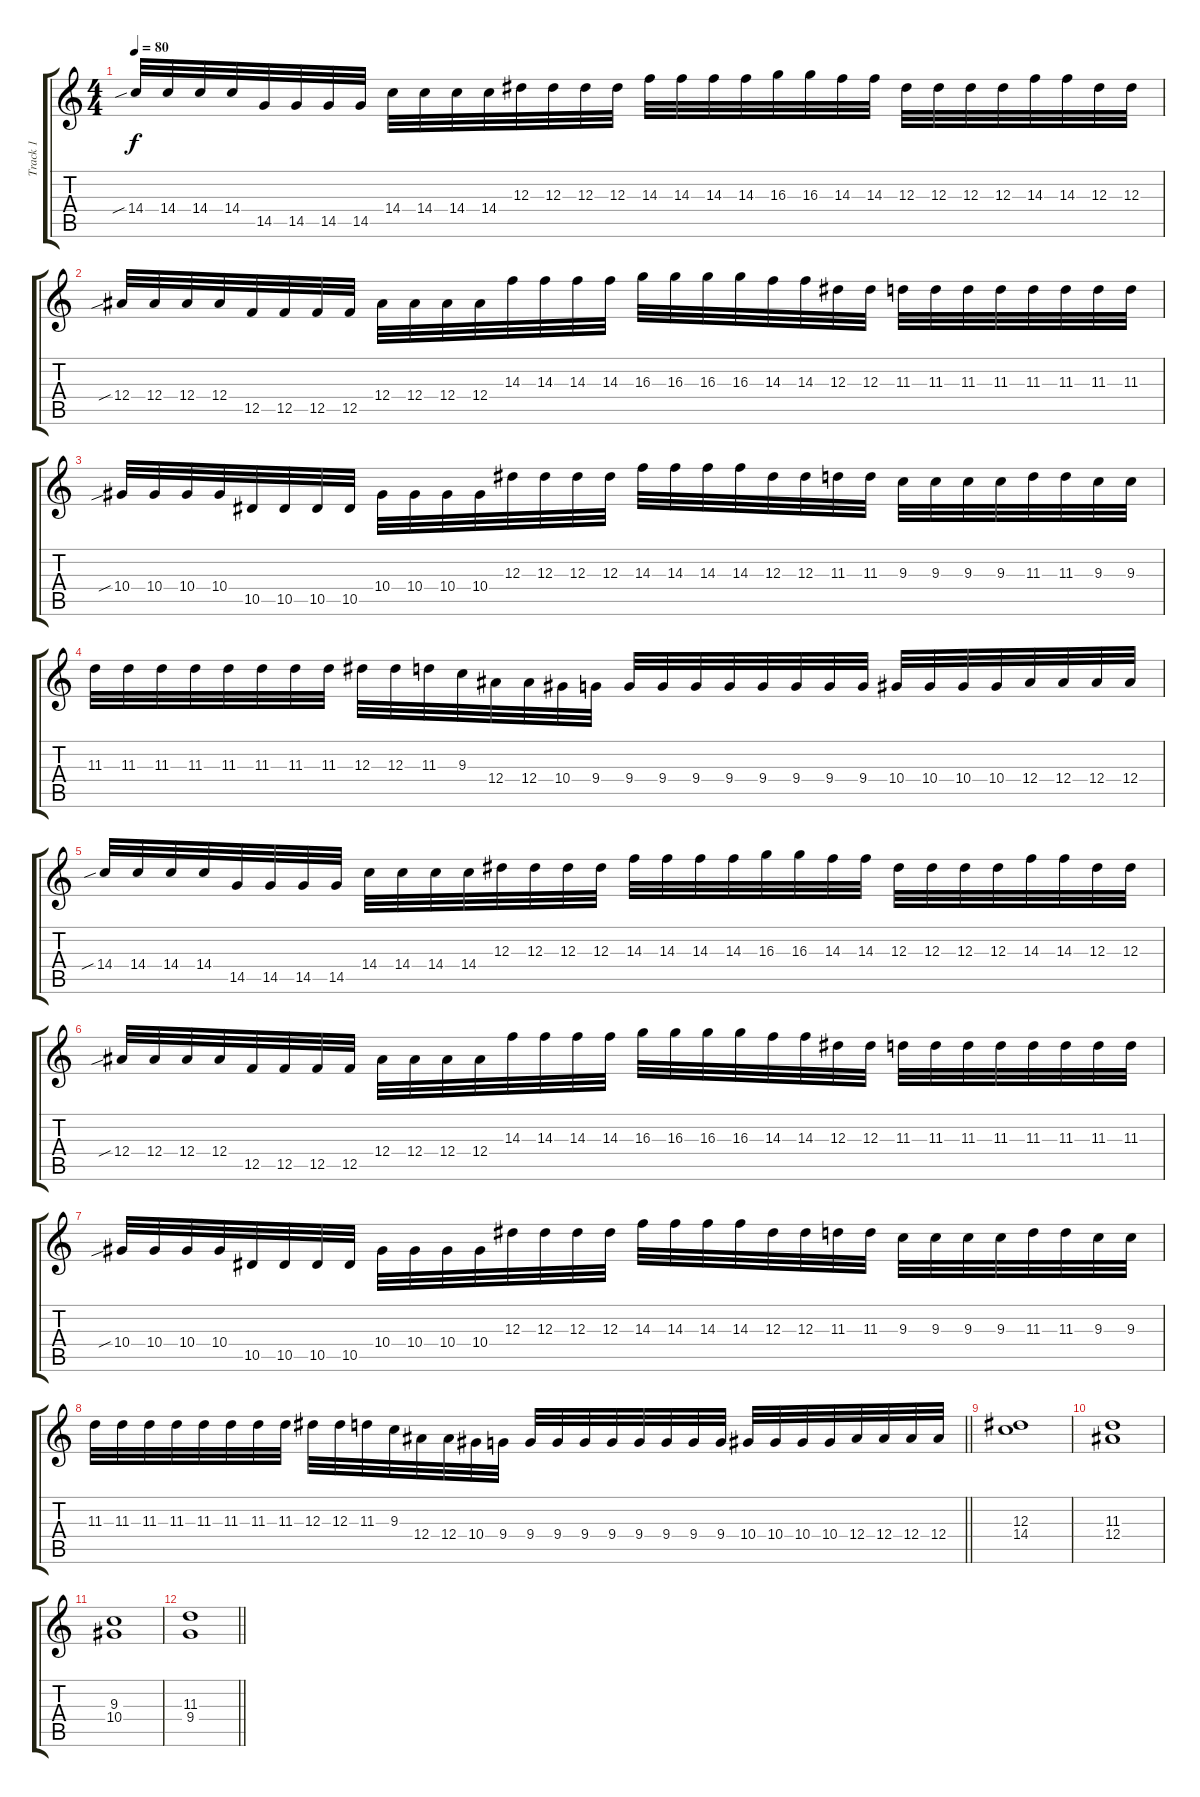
\track ("Track 1" "Track 1") {instrument distortionguitar}
\staff {score tabs}
\tuning (C4 G3 Eb3 Bb2 F2 C2) {hide}
\ts (4 4)
\tempo 80
\clef g2
\ks c
14.4{sib}.32{dy f} 14.4.32 14.4.32 14.4.32 14.5.32 14.5.32 14.5.32 14.5.32 14.4.32 14.4.32 14.4.32 14.4.32 12.3.32 12.3.32 12.3.32 12.3.32 14.3.32 14.3.32 14.3.32 14.3.32 16.3.32 16.3.32 14.3.32 14.3.32 12.3.32 12.3.32 12.3.32 12.3.32 14.3.32 14.3.32 12.3.32 12.3.32 |
12.4{sib}.32 12.4.32 12.4.32 12.4.32 12.5.32 12.5.32 12.5.32 12.5.32 12.4.32 12.4.32 12.4.32 12.4.32 14.3.32 14.3.32 14.3.32 14.3.32 16.3.32 16.3.32 16.3.32 16.3.32 14.3.32 14.3.32 12.3.32 12.3.32 11.3.32 11.3.32 11.3.32 11.3.32 11.3.32 11.3.32 11.3.32 11.3.32 |
10.4{sib}.32 10.4.32 10.4.32 10.4.32 10.5.32 10.5.32 10.5.32 10.5.32 10.4.32 10.4.32 10.4.32 10.4.32 12.3.32 12.3.32 12.3.32 12.3.32 14.3.32 14.3.32 14.3.32 14.3.32 12.3.32 12.3.32 11.3.32 11.3.32 9.3.32 9.3.32 9.3.32 9.3.32 11.3.32 11.3.32 9.3.32 9.3.32 |
11.3.32 11.3.32 11.3.32 11.3.32 11.3.32 11.3.32 11.3.32 11.3.32 12.3.32 12.3.32 11.3.32 9.3.32 12.4.32 12.4.32 10.4.32 9.4.32 9.4.32 9.4.32 9.4.32 9.4.32 9.4.32 9.4.32 9.4.32 9.4.32 10.4.32 10.4.32 10.4.32 10.4.32 12.4.32 12.4.32 12.4.32 12.4.32 |
14.4{sib}.32 14.4.32 14.4.32 14.4.32 14.5.32 14.5.32 14.5.32 14.5.32 14.4.32 14.4.32 14.4.32 14.4.32 12.3.32 12.3.32 12.3.32 12.3.32 14.3.32 14.3.32 14.3.32 14.3.32 16.3.32 16.3.32 14.3.32 14.3.32 12.3.32 12.3.32 12.3.32 12.3.32 14.3.32 14.3.32 12.3.32 12.3.32 |
12.4{sib}.32 12.4.32 12.4.32 12.4.32 12.5.32 12.5.32 12.5.32 12.5.32 12.4.32 12.4.32 12.4.32 12.4.32 14.3.32 14.3.32 14.3.32 14.3.32 16.3.32 16.3.32 16.3.32 16.3.32 14.3.32 14.3.32 12.3.32 12.3.32 11.3.32 11.3.32 11.3.32 11.3.32 11.3.32 11.3.32 11.3.32 11.3.32 |
10.4{sib}.32 10.4.32 10.4.32 10.4.32 10.5.32 10.5.32 10.5.32 10.5.32 10.4.32 10.4.32 10.4.32 10.4.32 12.3.32 12.3.32 12.3.32 12.3.32 14.3.32 14.3.32 14.3.32 14.3.32 12.3.32 12.3.32 11.3.32 11.3.32 9.3.32 9.3.32 9.3.32 9.3.32 11.3.32 11.3.32 9.3.32 9.3.32 |
\barLineRight lightlight
11.3.32 11.3.32 11.3.32 11.3.32 11.3.32 11.3.32 11.3.32 11.3.32 12.3.32 12.3.32 11.3.32 9.3.32 12.4.32 12.4.32 10.4.32 9.4.32 9.4.32 9.4.32 9.4.32 9.4.32 9.4.32 9.4.32 9.4.32 9.4.32 10.4.32 10.4.32 10.4.32 10.4.32 12.4.32 12.4.32 12.4.32 12.4.32 |
(12.3 14.4).1 |
(11.3 12.4).1 |
(9.3 10.4).1 |
\barLineRight lightlight
(11.3 9.4).1
